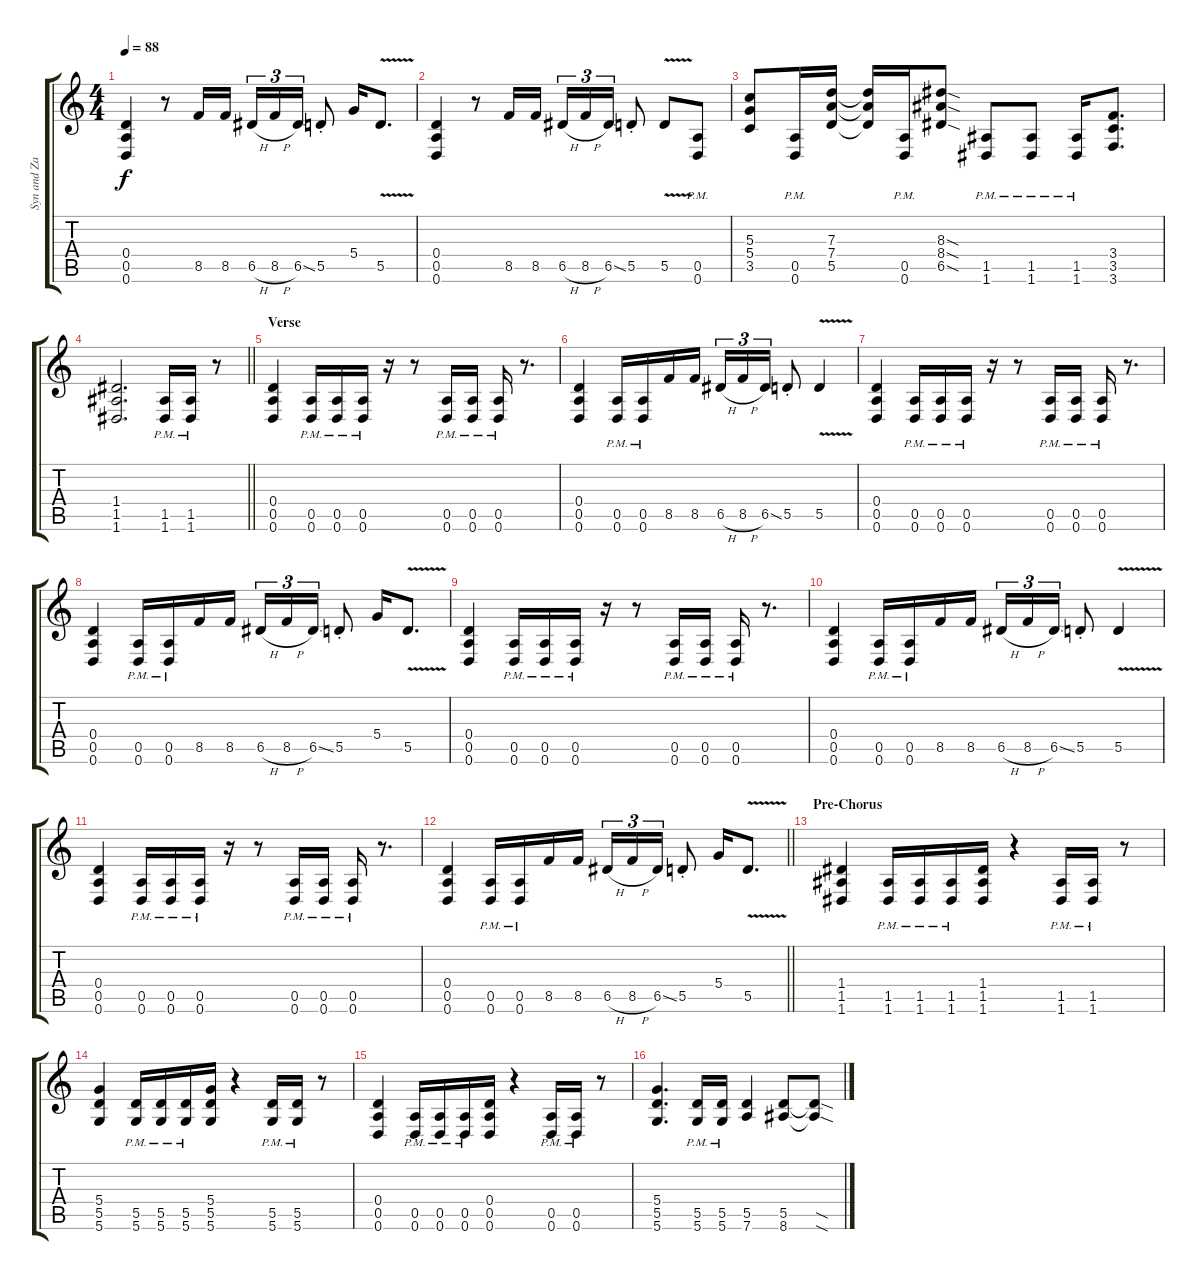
\track ("Syn and Zacky (Rhythm)" "Syn and Za") {instrument distortionguitar}
\staff {score tabs}
\tuning (E4 B3 G3 D3 A2 D2) {hide}
\ts (4 4)
\tempo 88
\clef g2
\ks c
(0.4 0.5 0.6).4{dy f} r.8 8.5.16 8.5.16 6.5{h}.16{tu (3 2)} 8.5{h}.16{tu (3 2)} 6.5{ss}.16{tu (3 2)} 5.5{st}.8 5.4.16 5.5{v}.8{d} |
(0.4 0.5 0.6).4 r.8 8.5.16 8.5.16 6.5{h}.16{tu (3 2)} 8.5{h}.16{tu (3 2)} 6.5{ss}.16{tu (3 2)} 5.5{st}.8 5.5{v}.8 (0.5{pm} 0.6{pm}).8 |
(5.3 5.4 3.5).8 (0.5{pm} 0.6{pm}).16 (7.3 7.4 5.5).16 (7.3{t} 7.4{t} 5.5{t}).16 (0.5{pm} 0.6{pm}).16 (8.3{sod} 8.4{sod} 6.5{sod}).8 (1.5{pm} 1.6{pm}).8 (1.5{pm} 1.6{pm}).8 (1.5{pm} 1.6{pm}).16 (3.4 3.5 3.6).8{d} |
\barLineRight lightlight
(1.4 1.5 1.6).2{d} (1.5{pm} 1.6{pm}).16 (1.5{pm} 1.6{pm}).16 r.8 |
\section ("" "Verse")
(0.4 0.5 0.6).4 (0.5{pm} 0.6{pm}).16 (0.5{pm} 0.6{pm}).16 (0.5{pm} 0.6{pm}).16 r.16 r.8 (0.5{pm} 0.6{pm}).16 (0.5{pm} 0.6{pm}).16 (0.5{pm} 0.6{pm}).16 r.8{d} |
(0.4 0.5 0.6).4 (0.5{pm} 0.6{pm}).16 (0.5{pm} 0.6{pm}).16 8.5.16 8.5.16 6.5{h}.16{tu (3 2)} 8.5{h}.16{tu (3 2)} 6.5{ss}.16{tu (3 2)} 5.5{st}.8 5.5{v}.4 |
(0.4 0.5 0.6).4 (0.5{pm} 0.6{pm}).16 (0.5{pm} 0.6{pm}).16 (0.5{pm} 0.6{pm}).16 r.16 r.8 (0.5{pm} 0.6{pm}).16 (0.5{pm} 0.6{pm}).16 (0.5{pm} 0.6{pm}).16 r.8{d} |
(0.4 0.5 0.6).4 (0.5{pm} 0.6{pm}).16 (0.5{pm} 0.6{pm}).16 8.5.16 8.5.16 6.5{h}.16{tu (3 2)} 8.5{h}.16{tu (3 2)} 6.5{ss}.16{tu (3 2)} 5.5{st}.8 5.4.16 5.5{v}.8{d} |
(0.4 0.5 0.6).4 (0.5{pm} 0.6{pm}).16 (0.5{pm} 0.6{pm}).16 (0.5{pm} 0.6{pm}).16 r.16 r.8 (0.5{pm} 0.6{pm}).16 (0.5{pm} 0.6{pm}).16 (0.5{pm} 0.6{pm}).16 r.8{d} |
(0.4 0.5 0.6).4 (0.5{pm} 0.6{pm}).16 (0.5{pm} 0.6{pm}).16 8.5.16 8.5.16 6.5{h}.16{tu (3 2)} 8.5{h}.16{tu (3 2)} 6.5{ss}.16{tu (3 2)} 5.5{st}.8 5.5{v}.4 |
(0.4 0.5 0.6).4 (0.5{pm} 0.6{pm}).16 (0.5{pm} 0.6{pm}).16 (0.5{pm} 0.6{pm}).16 r.16 r.8 (0.5{pm} 0.6{pm}).16 (0.5{pm} 0.6{pm}).16 (0.5{pm} 0.6{pm}).16 r.8{d} |
\barLineRight lightlight
(0.4 0.5 0.6).4 (0.5{pm} 0.6{pm}).16 (0.5{pm} 0.6{pm}).16 8.5.16 8.5.16 6.5{h}.16{tu (3 2)} 8.5{h}.16{tu (3 2)} 6.5{ss}.16{tu (3 2)} 5.5{st}.8 5.4.16 5.5{v}.8{d} |
\section ("" "Pre-Chorus")
(1.4 1.5 1.6).4 (1.5{pm} 1.6{pm}).16 (1.5{pm} 1.6{pm}).16 (1.5{pm} 1.6{pm}).16 (1.4 1.5 1.6).16 r.4 (1.5{pm} 1.6{pm}).16 (1.5{pm} 1.6{pm}).16 r.8 |
(5.4 5.5 5.6).4 (5.5{pm} 5.6{pm}).16 (5.5{pm} 5.6{pm}).16 (5.5{pm} 5.6{pm}).16 (5.4 5.5 5.6).16 r.4 (5.5{pm} 5.6{pm}).16 (5.5{pm} 5.6{pm}).16 r.8 |
(0.4 0.5 0.6).4 (0.5{pm} 0.6{pm}).16 (0.5{pm} 0.6{pm}).16 (0.5{pm} 0.6{pm}).16 (0.4 0.5 0.6).16 r.4 (0.5{pm} 0.6{pm}).16 (0.5{pm} 0.6{pm}).16 r.8 |
(5.4 5.5 5.6).4{d} (5.5{pm} 5.6{pm}).16 (5.5{pm} 5.6{pm}).16 (5.5 7.6).4 (5.5 8.6).8 (5.5{sod t} 8.6{sod t}).8
